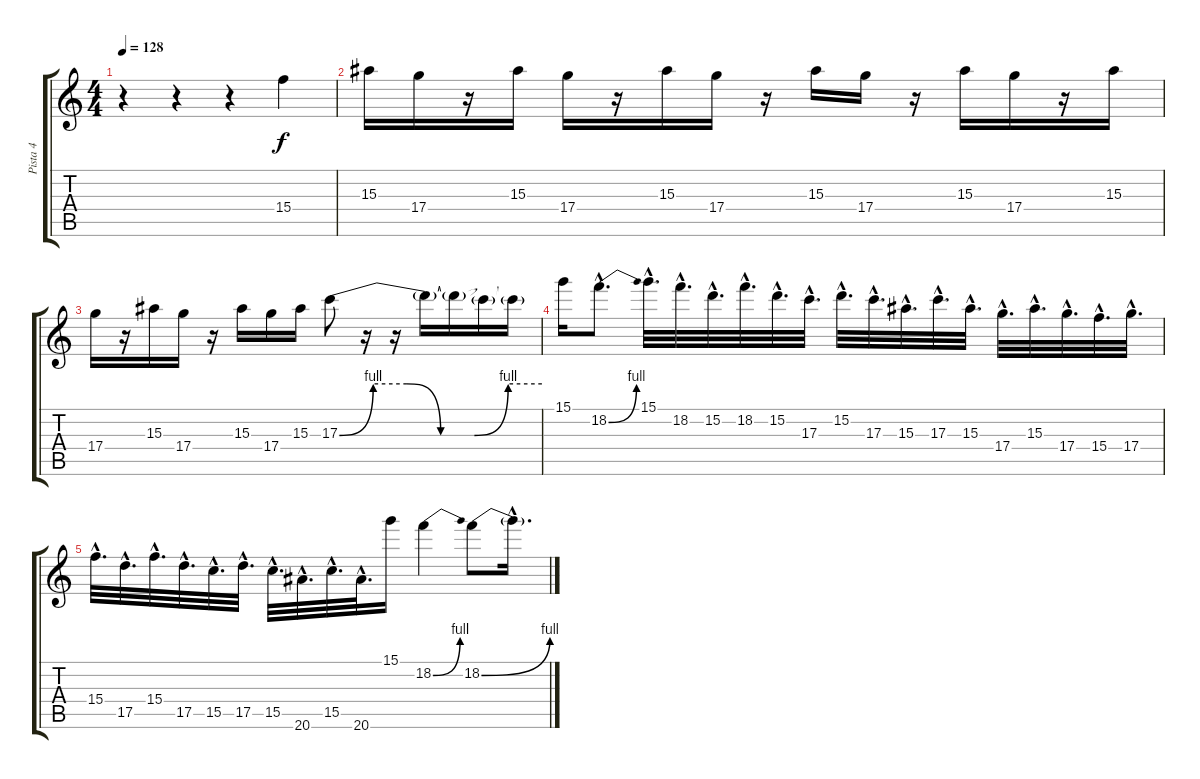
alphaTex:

\track ("Pista 4" "Pista 4") {instrument overdrivenguitar}
\staff {score tabs}
\tuning (E4 B3 G3 D3 A2 D2) {hide}
\ts (4 4)
\tempo 128
\clef g2
\ks c
r.4{dy f} r.4 r.4 15.4.4 |
15.3.16 17.4.16 r.16 15.3.16 17.4.16 r.16 15.3.16 17.4.16 r.16 15.3.16 17.4.16 r.16 15.3.16 17.4.16 r.16 15.3.16 |
17.4.16 r.16 15.3.16 17.4.16 r.16 15.3.16 17.4.16 15.3.16 17.3{be (custom 0 0 10 4 20 4 30 0 40 0 50 4 60 4)}.8 r.16 r.16 17.3{t}.16 17.3{t}.16 17.3{t}.16 17.3{t}.16 |
15.1.16 18.2{be (bend 0 0 60 4) hac}.8{d} 15.1{hac}.32{d} 18.2{hac}.32{d} 15.2{hac}.32{d} 18.2{hac}.32{d} 15.2{hac}.32{d} 17.3{hac}.32{d} 15.2{hac}.32{d} 17.3{hac}.32{d} 15.3{hac}.32{d} 17.3{hac}.32{d} 15.3{hac}.32{d} 17.4{hac}.32{d} 15.3{hac}.32{d} 17.4{hac}.32{d} 15.4{hac}.32{d} 17.4{hac}.32{d} |
15.4{hac}.32{d} 17.5{hac}.32{d} 15.4{hac}.32{d} 17.5{hac}.32{d} 15.5{hac}.32{d} 17.5{hac}.32{d} 15.5{hac}.32{d} 20.6{hac}.32{d} 15.5{hac}.32{d} 20.6{hac}.32{d} 15.1.16 18.2{be (bend 0 0 60 4)}.4 18.2{be (bend 0 0 60 4)}.8 18.2{hac t}.16{d}
